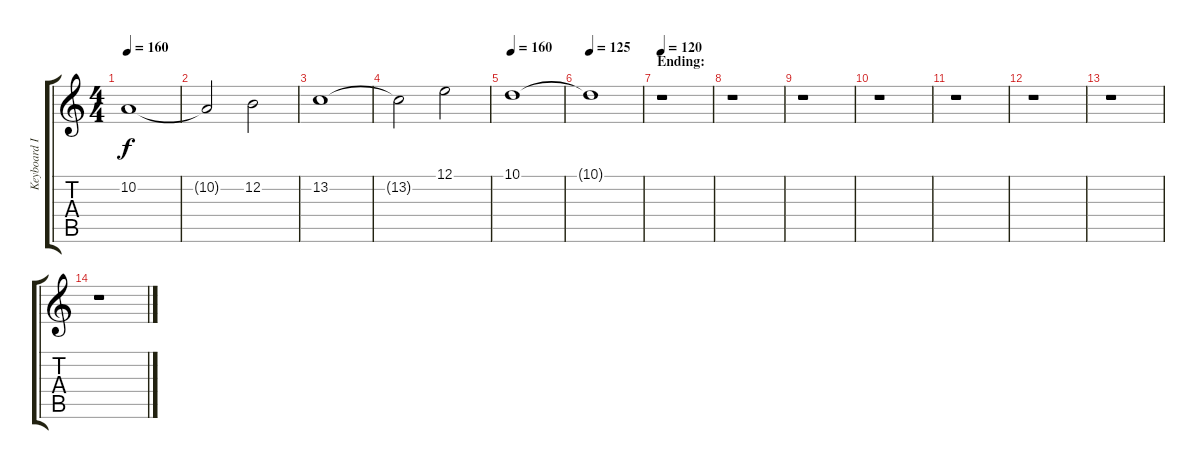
\track ("Keyboard II" "Keyboard I") {instrument stringensemble1}
\staff {score tabs}
\tuning (E4 B3 G3 D3 A2 E2) {hide}
\ts (4 4)
\tempo 160
\clef g2
\ks c
10.2.1{dy f} |
10.2{t}.2 12.2.2 |
13.2.1 |
13.2{t}.2 12.1.2 |
\tempo 160
10.1.1 |
\tempo 125
10.1{t}.1 |
\section ("" "Ending:")
\tempo 120
r.1 |
r.1 |
r.1 |
r.1 |
r.1 |
r.1 |
r.1 |
r.1
